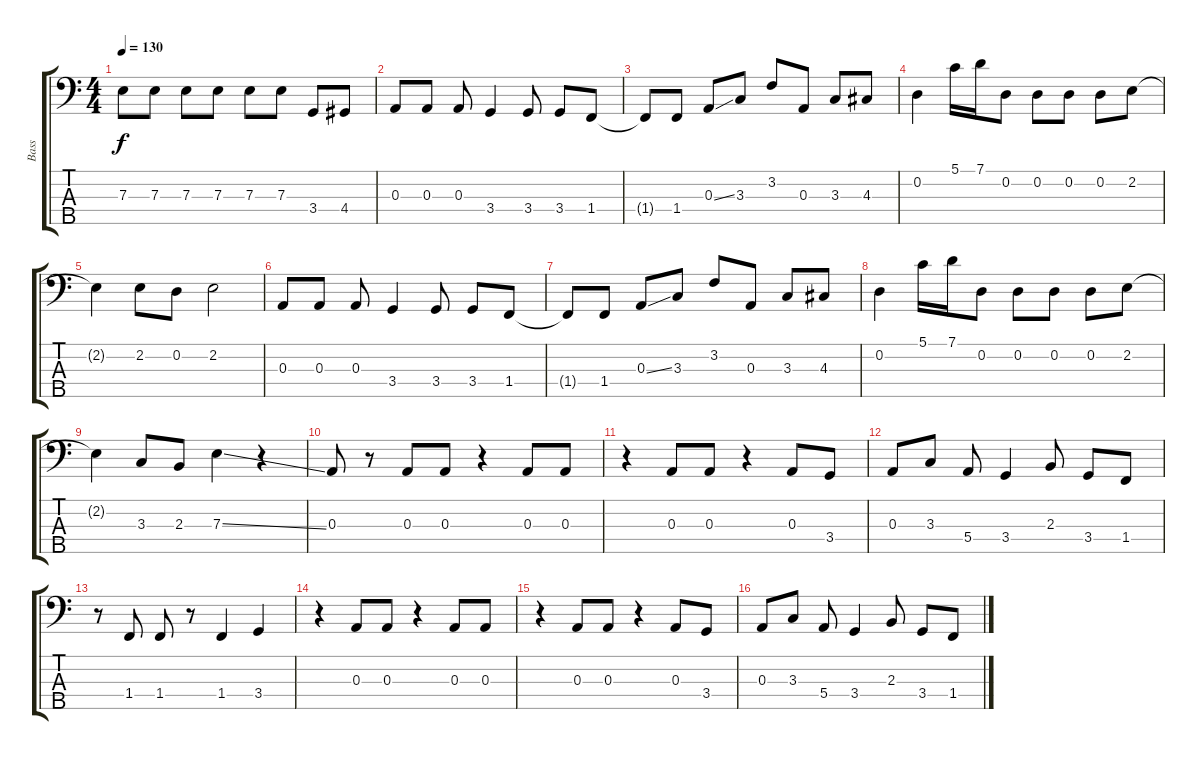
\track ("Bass" "Bass") {instrument electricbassfinger}
\staff {score tabs}
\tuning (G2 D2 A1 E1 B0) {hide}
\ts (4 4)
\tempo 130
\clef f4
\ks c
7.3.8{dy f} 7.3.8 7.3.8 7.3.8 7.3.8 7.3.8 3.4.8 4.4.8 |
0.3.8 0.3.8 0.3.8 3.4.4 3.4.8 3.4.8 1.4.8 |
1.4{t}.8 1.4.8 0.3{ss}.8 3.3.8 3.2.8 0.3.8 3.3.8 4.3.8 |
0.2.4 5.1.16 7.1.16 0.2.8 0.2.8 0.2.8 0.2.8 2.2.8 |
2.2{t}.4 2.2.8 0.2.8 2.2.2 |
0.3.8 0.3.8 0.3.8 3.4.4 3.4.8 3.4.8 1.4.8 |
1.4{t}.8 1.4.8 0.3{ss}.8 3.3.8 3.2.8 0.3.8 3.3.8 4.3.8 |
0.2.4 5.1.16 7.1.16 0.2.8 0.2.8 0.2.8 0.2.8 2.2.8 |
2.2{t}.4 3.3.8 2.3.8 7.3{ss}.4 r.4 |
0.3.8 r.8 0.3.8 0.3.8 r.4 0.3.8 0.3.8 |
r.4 0.3.8 0.3.8 r.4 0.3.8 3.4.8 |
0.3.8 3.3.8 5.4.8 3.4.4 2.3.8 3.4.8 1.4.8 |
r.8 1.4.8 1.4.8 r.8 1.4.4 3.4.4 |
r.4 0.3.8 0.3.8 r.4 0.3.8 0.3.8 |
r.4 0.3.8 0.3.8 r.4 0.3.8 3.4.8 |
0.3.8 3.3.8 5.4.8 3.4.4 2.3.8 3.4.8 1.4.8
